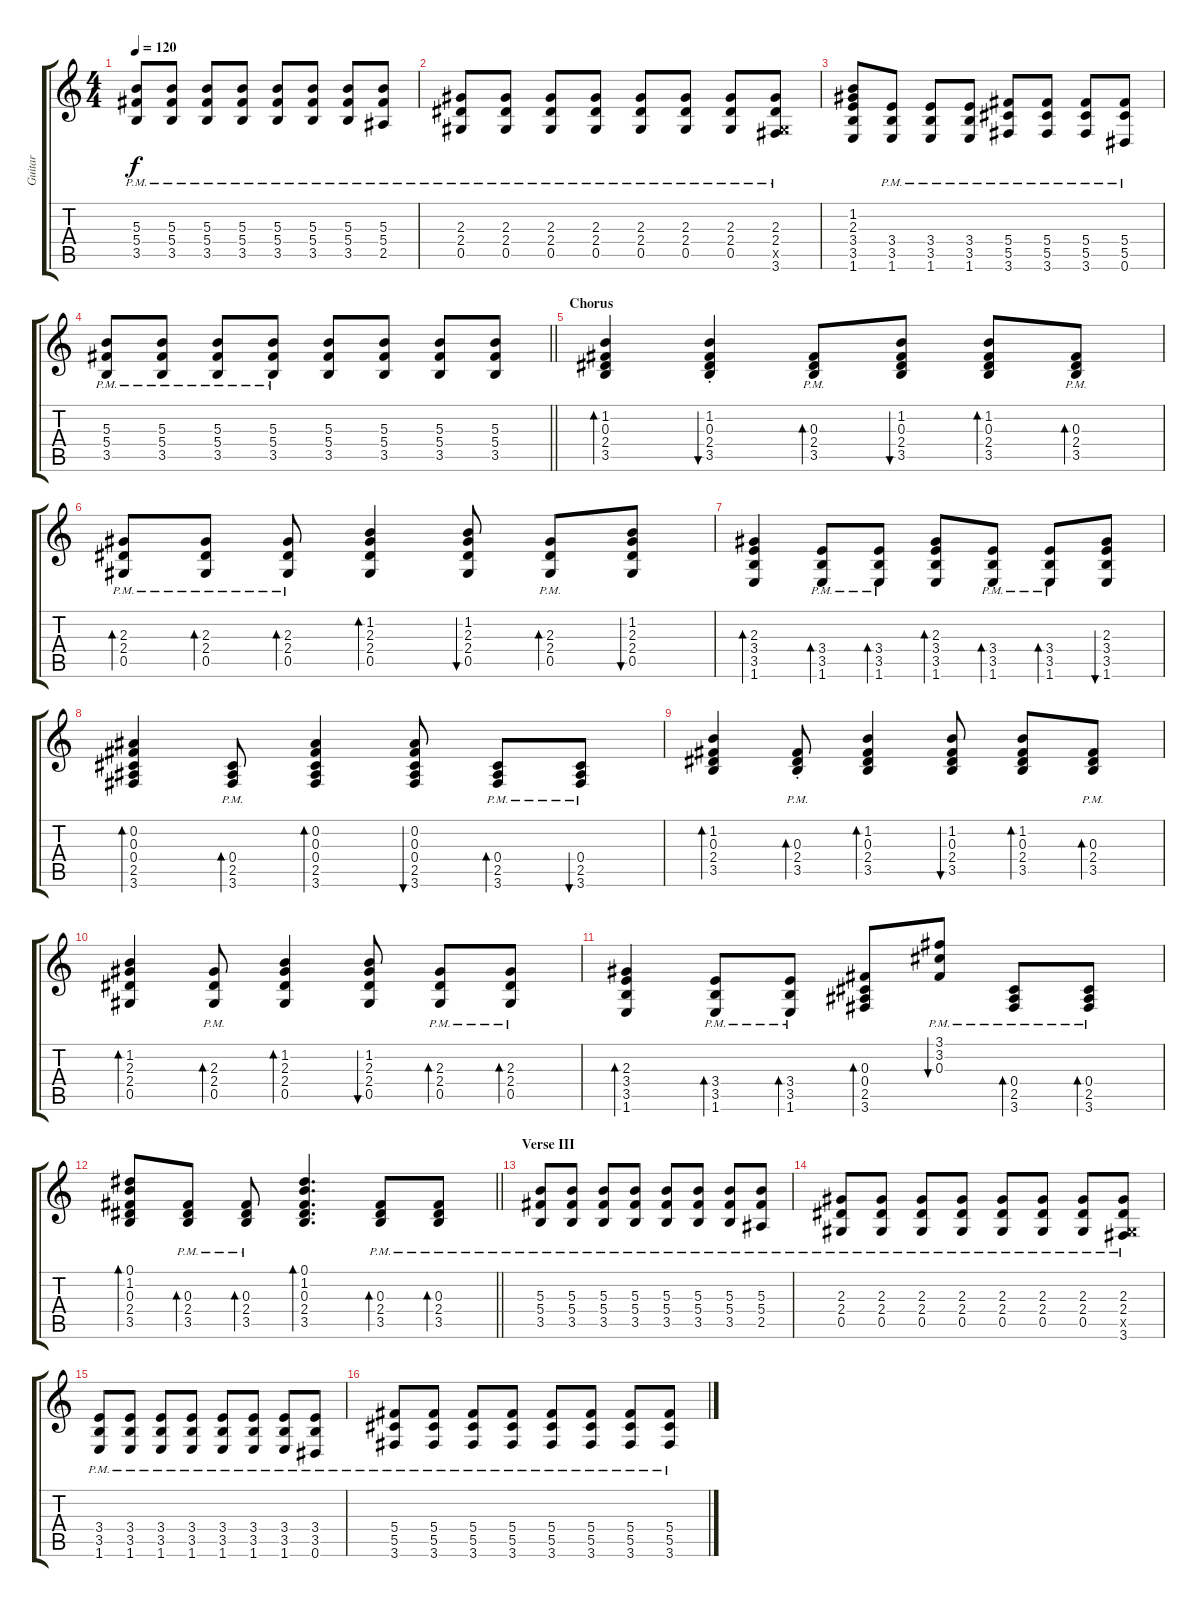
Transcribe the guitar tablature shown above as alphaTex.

\track ("Guitar" "Guitar") {instrument electricguitarclean}
\staff {score tabs}
\tuning (Eb4 Bb3 Gb3 Db3 Ab2 Eb2) {hide}
\ts (4 4)
\tempo 120
\clef g2
\ks c
(5.3{pm} 5.4{pm} 3.5{pm}).8{dy f} (5.3{pm} 5.4{pm} 3.5{pm}).8 (5.3{pm} 5.4{pm} 3.5{pm}).8 (5.3{pm} 5.4{pm} 3.5{pm}).8 (5.3{pm} 5.4{pm} 3.5{pm}).8 (5.3{pm} 5.4{pm} 3.5{pm}).8 (5.3{pm} 5.4{pm} 3.5{pm}).8 (5.3{pm} 5.4{pm} 2.5{pm}).8 |
(2.3{pm} 2.4{pm} 0.5{pm}).8 (2.3{pm} 2.4{pm} 0.5{pm}).8 (2.3{pm} 2.4{pm} 0.5{pm}).8 (2.3{pm} 2.4{pm} 0.5{pm}).8 (2.3{pm} 2.4{pm} 0.5{pm}).8 (2.3{pm} 2.4{pm} 0.5{pm}).8 (2.3{pm} 2.4{pm} 0.5{pm}).8 (2.3{pm} 2.4{pm} 0.5{x} 3.6{pm}).8 |
(1.2 2.3 3.4 3.5 1.6).8 (3.4{pm} 3.5{pm} 1.6{pm}).8 (3.4{pm} 3.5{pm} 1.6{pm}).8 (3.4{pm} 3.5{pm} 1.6{pm}).8 (5.4{pm} 5.5{pm} 3.6{pm}).8 (5.4{pm} 5.5{pm} 3.6{pm}).8 (5.4{pm} 5.5{pm} 3.6{pm}).8 (5.4{pm} 5.5{pm} 0.6{pm}).8 |
\barLineRight lightlight
(5.3{pm} 5.4{pm} 3.5{pm}).8 (5.3{pm} 5.4{pm} 3.5{pm}).8 (5.3{pm} 5.4{pm} 3.5{pm}).8 (5.3{pm} 5.4{pm} 3.5{pm}).8 (5.3 5.4 3.5).8{volume 5} (5.3 5.4 3.5).8{volume 10} (5.3 5.4 3.5).8 (5.3 5.4 3.5).8 |
\section ("" "Chorus")
(1.2 0.3 2.4 3.5).4{bd 30} (1.2{st} 0.3{st} 2.4{st} 3.5{st}).4{bu 30} (0.3{pm} 2.4{pm} 3.5{pm}).8{bd 120} (1.2 0.3 2.4 3.5).8{bu 30} (1.2 0.3 2.4 3.5).8{bd 30} (0.3{pm} 2.4 3.5).8{bd 30} |
(2.3{pm} 2.4{pm} 0.5{pm}).8{bd 30} (2.3{pm} 2.4{pm} 0.5{pm}).8{bd 30} (2.3{pm} 2.4{pm} 0.5{pm}).8{bd 30} (1.2 2.3 2.4 0.5).4{bd 30} (1.2 2.3 2.4 0.5).8{bu 30} (2.3{pm} 2.4{pm} 0.5{pm}).8{bd 30} (1.2 2.3 2.4 0.5).8{bu 30} |
(2.3 3.4 3.5 1.6).4{bd 30} (3.4{pm} 3.5{pm} 1.6{pm}).8{bd 30} (3.4{pm} 3.5{pm} 1.6{pm}).8{bd 30} (2.3 3.4 3.5 1.6).8{bd 30} (3.4{pm} 3.5{pm} 1.6{pm}).8{bd 30} (3.4{pm} 3.5{pm} 1.6{pm}).8{bd 30} (2.3 3.4 3.5 1.6).8{bu 30} |
(0.2 0.3 0.4 2.5 3.6).4{bd 30} (0.4{pm} 2.5{pm} 3.6{pm}).8{bd 30} (0.2 0.3 0.4 2.5 3.6).4{bd 30} (0.2 0.3 0.4 2.5 3.6).8{bu 60} (0.4{pm} 2.5{pm} 3.6{pm}).8{bd 30} (0.4{pm} 2.5{pm} 3.6{pm}).8{bu 60} |
(1.2 0.3 2.4 3.5).4{bd 30} (0.3{pm st} 2.4{pm st} 3.5{pm st}).8{bd 60} (1.2 0.3 2.4 3.5).4{bd 120} (1.2 0.3 2.4 3.5).8{bu 30} (1.2 0.3 2.4 3.5).8{bd 30} (0.3{pm} 2.4 3.5).8{bd 30} |
(1.2 2.3 2.4 0.5).4{bd 30} (2.3{pm} 2.4{pm} 0.5{pm}).8{bd 30} (1.2 2.3 2.4 0.5).4{bd 30} (1.2 2.3 2.4 0.5).8{bu 30} (2.3{pm} 2.4{pm} 0.5{pm}).8{bd 30} (2.3{pm} 2.4 0.5).8{bd 60} |
(2.3 3.4 3.5 1.6).4{bd 30} (3.4{pm} 3.5{pm} 1.6{pm}).8{bd 30} (3.4{pm} 3.5{pm} 1.6{pm}).8{bd 30} (0.3 0.4 2.5 3.6).8{bd 30} (3.1{pm} 3.2 0.3).8{bu 60} (0.4{pm} 2.5{pm} 3.6{pm}).8{bd 30} (0.4{pm} 2.5{pm} 3.6{pm}).8{bd 30} |
\barLineRight lightlight
(0.1 1.2 0.3 2.4 3.5).8{bd 30} (0.3{pm} 2.4{pm} 3.5{pm}).8{bd 120} (0.3{pm} 2.4{pm} 3.5{pm}).8{bd 120} (0.1 1.2 0.3 2.4 3.5).4{d bd 60} (0.3{pm} 2.4{pm} 3.5{pm}).8{bd 120} (0.3{pm} 2.4{pm} 3.5{pm}).8{bd 120} |
\section ("" "Verse III")
(5.3{pm} 5.4{pm} 3.5{pm}).8 (5.3{pm} 5.4{pm} 3.5{pm}).8 (5.3{pm} 5.4{pm} 3.5{pm}).8 (5.3{pm} 5.4{pm} 3.5{pm}).8 (5.3{pm} 5.4{pm} 3.5{pm}).8 (5.3{pm} 5.4{pm} 3.5{pm}).8 (5.3{pm} 5.4{pm} 3.5{pm}).8 (5.3{pm} 5.4{pm} 2.5{pm}).8 |
(2.3{pm} 2.4{pm} 0.5{pm}).8 (2.3{pm} 2.4{pm} 0.5{pm}).8 (2.3{pm} 2.4{pm} 0.5{pm}).8 (2.3{pm} 2.4{pm} 0.5{pm}).8 (2.3{pm} 2.4{pm} 0.5{pm}).8 (2.3{pm} 2.4{pm} 0.5{pm}).8 (2.3{pm} 2.4{pm} 0.5{pm}).8 (2.3{pm} 2.4{pm} 0.5{x} 3.6{pm}).8 |
(3.4{pm} 3.5{pm} 1.6{pm}).8 (3.4{pm} 3.5{pm} 1.6{pm}).8 (3.4{pm} 3.5{pm} 1.6{pm}).8 (3.4{pm} 3.5{pm} 1.6{pm}).8 (3.4{pm} 3.5{pm} 1.6{pm}).8 (3.4{pm} 3.5{pm} 1.6{pm}).8 (3.4{pm} 3.5{pm} 1.6{pm}).8 (3.4{pm} 3.5{pm} 0.6{pm}).8 |
(5.4{pm} 5.5{pm} 3.6{pm}).8 (5.4{pm} 5.5{pm} 3.6{pm}).8 (5.4{pm} 5.5{pm} 3.6{pm}).8 (5.4{pm} 5.5{pm} 3.6{pm}).8 (5.4{pm} 5.5{pm} 3.6{pm}).8 (5.4{pm} 5.5{pm} 3.6{pm}).8 (5.4{pm} 5.5{pm} 3.6{pm}).8 (5.4{pm} 5.5{pm} 3.6{pm}).8
